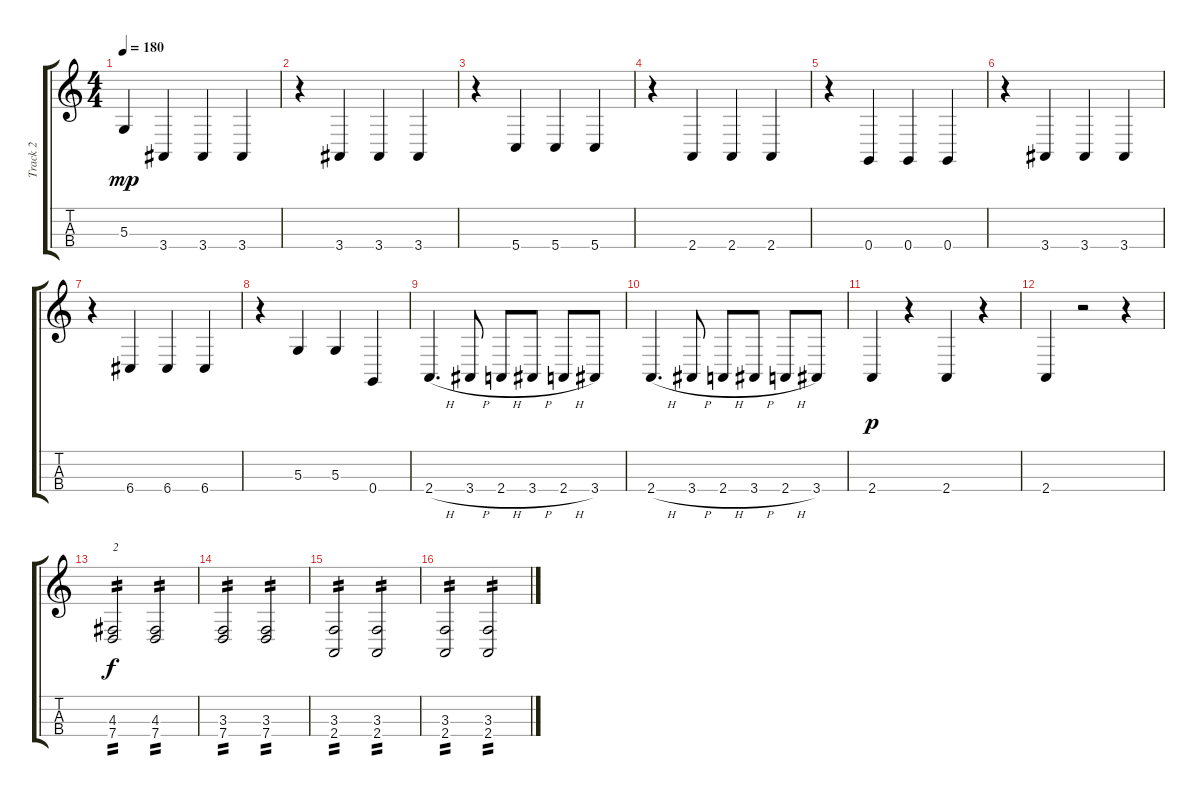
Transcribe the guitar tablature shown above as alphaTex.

\track ("Track 2" "Track 2") {instrument violin}
\staff {score tabs}
\tuning (E4 A3 D3 G2) {hide}
\ts (4 4)
\tempo 180
\clef g2
\ks c
5.3.4{dy mp} 3.4.4 3.4.4 3.4.4 |
r.4 3.4.4 3.4.4 3.4.4 |
r.4 5.4.4 5.4.4 5.4.4 |
r.4 2.4.4 2.4.4 2.4.4 |
r.4 0.4.4 0.4.4 0.4.4 |
r.4 3.4.4 3.4.4 3.4.4 |
r.4 6.4.4 6.4.4 6.4.4 |
r.4 5.3.4 5.3.4 0.4.4 |
2.4{h}.4{d} 3.4{h}.8 2.4{h}.8 3.4{h}.8 2.4{h}.8 3.4.8 |
2.4{h}.4{d} 3.4{h}.8 2.4{h}.8 3.4{h}.8 2.4{h}.8 3.4.8 |
2.4.4{dy p} r.4 2.4.4 r.4 |
2.4.4 r.2 r.4 |
(4.3 7.4).2{txt "2" tp 2 dy f} (4.3 7.4).2{tp 2} |
(3.3 7.4).2{tp 2} (3.3 7.4).2{tp 2} |
(3.3 2.4).2{tp 2} (3.3 2.4).2{tp 2} |
(3.3 2.4).2{tp 2} (3.3 2.4).2{tp 2}
